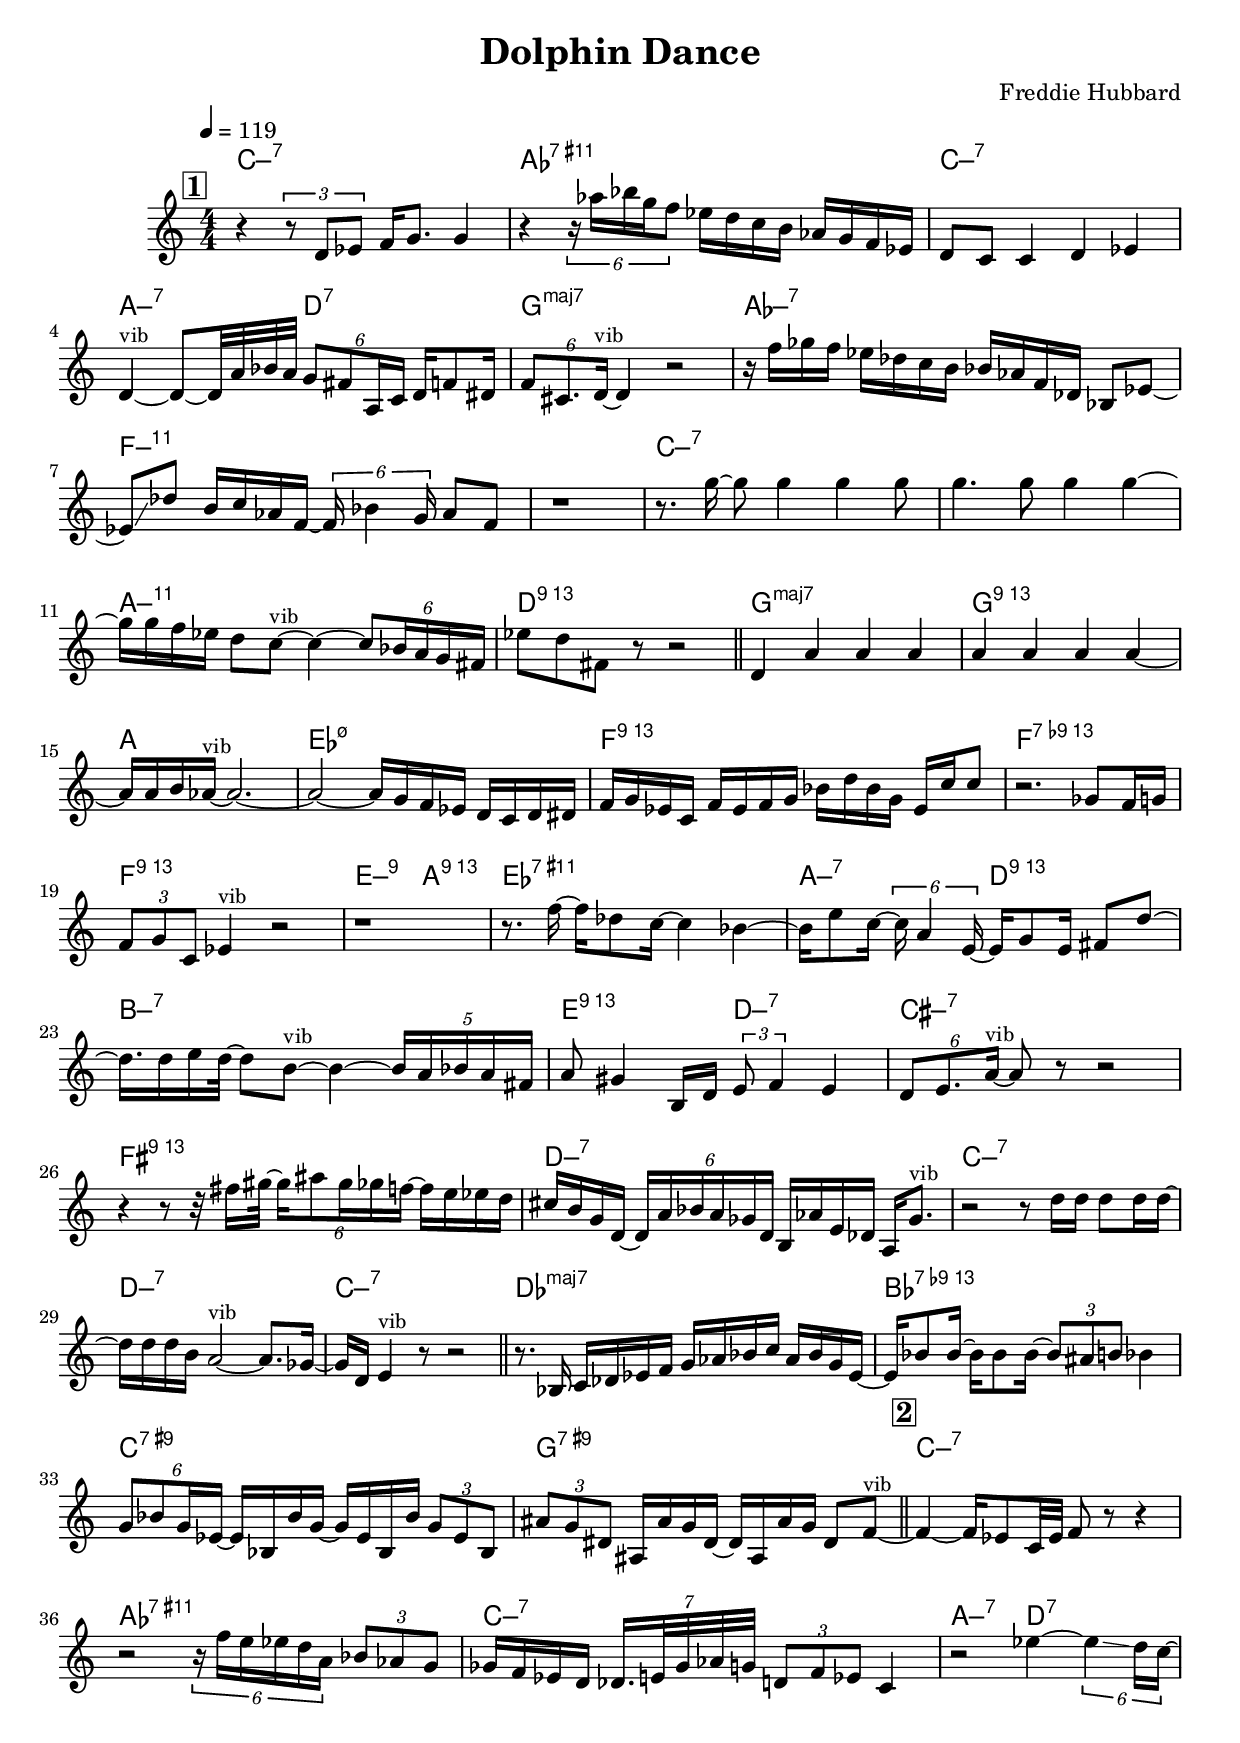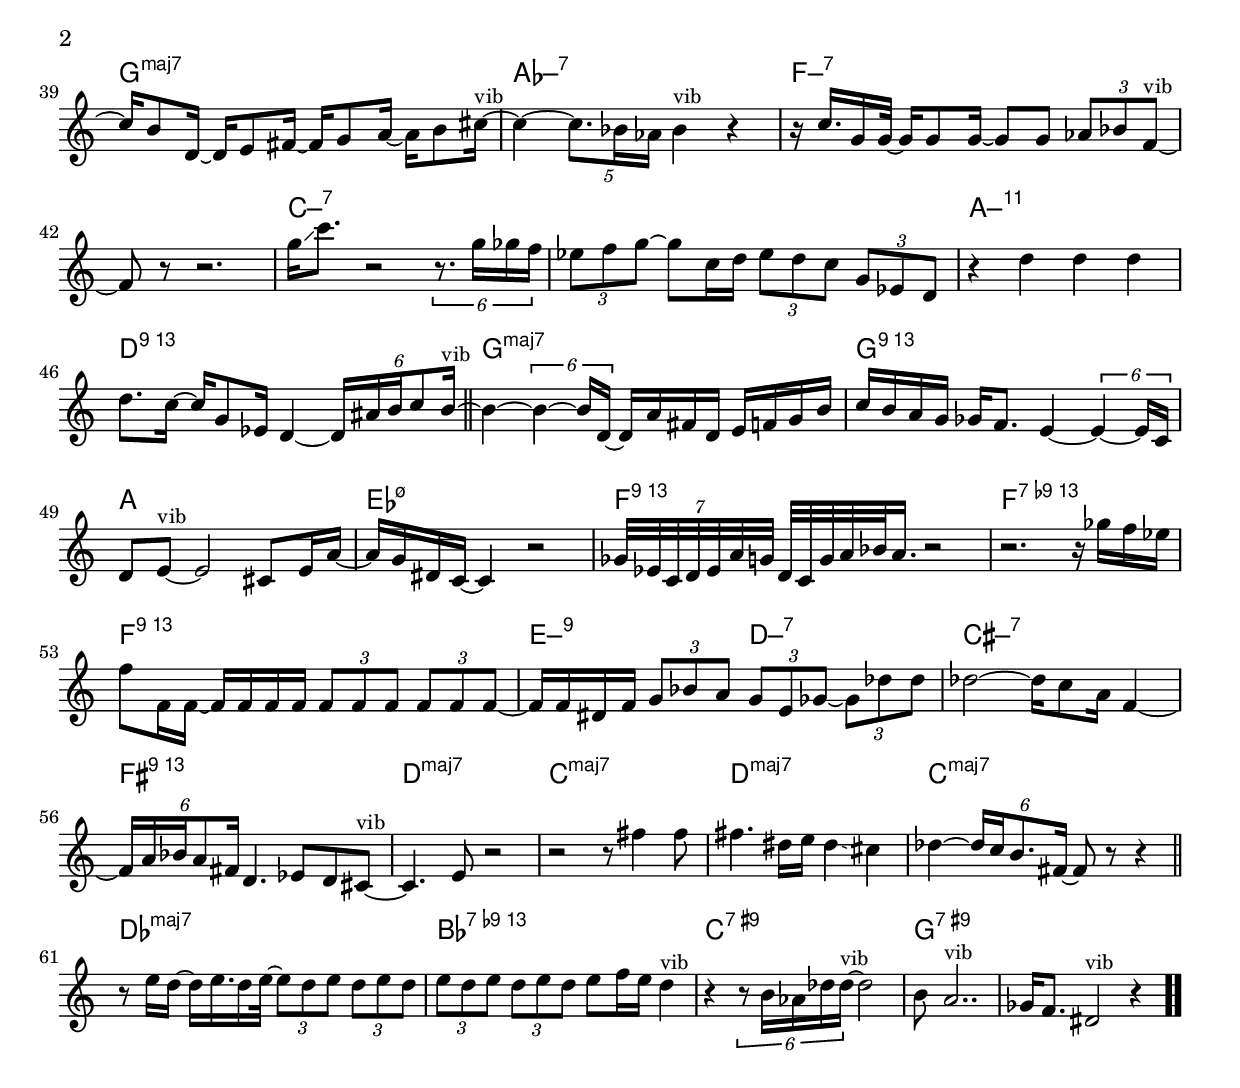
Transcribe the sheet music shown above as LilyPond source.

\version "2.13.2"

#(ly:set-option 'point-and-click #f)

\header {
  title = "Dolphin Dance"
  composer = "Freddie Hubbard"
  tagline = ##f
}
global =
{
    \override Staff.TimeSignature #'style = #'()
    \time 4/4
    \clef "treble"
    \key c \major
    \override Rest #'direction = #'0
    \override MultiMeasureRest #'staff-position = #0
}
\score
{
<<
    \transpose c' c'

    \new ChordNames { \chords {
      \set majorSevenSymbol = \markup { "maj7" }
      \set minorChordModifier = \markup { \char ##x2013 }
      
      | c1:min7 | aes1:11+.9 | c1:min7 | a2:min7 d2:7 | g1:maj | aes1:min7 | f1:min11.9 | s1 
      | c1:min7 | s1 | a1:min11.9 | d1:13.9 | g1:maj | g1:13.9 | a1 | es1:min5-7 
      | f1:13.9 | f1:13.9- | f1:13.9 | e2:min9 a2:13.9 | es1:11+.9 | a2:min7 d2:13.9 | b1:min7 | e2:13.9 d2:min7 
      | cis1:min7 | fis1:13.9 | d1:min7 | c1:min7 | d1:min7 | c1:min7 | des1:maj | bes1:13.9- 
      | c1:9+ | g1:9+ | c1:min7 | aes1:11+.9 | c1:min7 | a2:min7 d2:7 | g1:maj | aes1:min7 
      | f1:min7 | s1 | c1:min7 | s1 | a1:min11.9 | d1:13.9 | g1:maj | g1:13.9 
      | a1 | es1:min5-7 | f1:13.9 | f1:13.9- | f1:13.9 | e2:min9 d2:min7 | cis1:min7 | fis1:13.9 
      | d1:maj | c1:maj | d1:maj | c1:maj | des1:maj | bes1:13.9- | c1:9+ | g1:9+|
      }
      }

    \new Staff
    <<
    \transpose c' c'

    {
      \global
  		%\override Score.MetronomeMark #'transparent = ##t
  		%\override Score.MetronomeMark #'stencil = ##f
  		
  		\override HorizontalBracket #'direction = #UP
  		\override HorizontalBracket #'bracket-flare = #'(0 . 0)
  		
  		\override TextSpanner #'dash-fraction = #1.0
  		\override TextSpanner #'bound-details #'left #'text = \markup{ \concat{\draw-line #'(0 . -1.0) \draw-line #'(1.0 . 0) }}
  		\override TextSpanner #'bound-details #'right #'text = \markup{ \concat{ \draw-line #'(1.0 . 0) \draw-line #'(0 . -1.0) }}
          \set Score.markFormatter = #format-mark-box-numbers


      \tempo 4 = 119
      \set Score.currentBarNumber = #1
     
      \bar "||" \mark \default r4 \tuplet 3/2 {r8 d'8 es'8} f'16 g'8. g'4 
      | r4 \tuplet 6/4 {r16 aes''16 bes''16 g''16 f''8} es''16 d''16 c''16 b'16 aes'16 g'16 f'16 es'16 
      | d'8 c'8 c'4 d'4 es'4 
      | d'4~^\markup{\left-align \small vib} d'8~ d'32 a'32 bes'32 a'32 \tuplet 6/4 {g'8 fis'8 a16 c'16} d'16 f'8 dis'16 
      | \tuplet 6/4 {f'8 cis'8. d'16~^\markup{\left-align \small vib}} d'4 r2 
      | r16 f''16 ges''16 f''16 es''16 des''16 c''16 b'16 bes'16 aes'16 f'16 des'16 bes8 es'8~ 
      | es'8\glissando  des''8 b'16 c''16 aes'16 f'16~ \tuplet 6/4 {f'16 bes'4 g'16} aes'8 f'8 
      | r1 
      | r8. g''16~ g''8 g''4 g''4 g''8 
      | g''4. g''8 g''4 g''4~ 
      | g''16 g''16 f''16 es''16 d''8 c''8~^\markup{\left-align \small vib} c''4~ \tuplet 6/4 {c''8 bes'16 a'16 g'16 fis'16} 
      | es''8 d''8 fis'8 r8 r2 
      \bar "||" d'4 a'4 a'4 a'4 
      | a'4 a'4 a'4 a'4~ 
      | a'16 a'16 b'16 aes'16~^\markup{\left-align \small vib} aes'2.~ 
      | aes'2~ aes'16 g'16 f'16 es'16 d'16 c'16 d'16 dis'16 
      | f'16 g'16 es'16 c'16 f'16 es'16 f'16 g'16 bes'16 d''16 bes'16 g'16 es'16 c''16 c''8 
      | r2. ges'8 f'16 g'16 
      | \tuplet 3/2 {f'8 g'8 c'8} es'4^\markup{\left-align \small vib} r2 
      | r1 
      | r8. f''16~ f''16 des''8 c''16~ c''4 bes'4~ 
      | bes'16 e''8 c''16~ \tuplet 6/4 {c''16 a'4 e'16~} e'16 g'8 e'16 fis'8 d''8~ 
      | d''16. d''16 e''16 d''32~ d''8 b'8~^\markup{\left-align \small vib} b'4~ \tuplet 5/4 {b'16 a'16 bes'16 a'16 fis'16} 
      | a'8 gis'4 b16 d'16 \tuplet 3/2 {e'8 f'4} e'4 
      | \tuplet 6/4 {d'8 e'8. a'16~^\markup{\left-align \small vib}} a'8 r8 r2 
      | r4 r8 r32 fis''16 gis''32~ \tuplet 6/4 {gis''16 ais''8 gis''16 ges''16 f''16~} f''16 e''16 es''16 d''16 
      | cis''16 b'16 g'16 d'16~ \tuplet 6/4 {d'16 a'16 bes'16 a'16 ges'16 d'16} b16 aes'16 e'16 des'16 a16 ges'8.^\markup{\left-align \small vib} 
      | r2 r8 d''16 d''16 d''8 d''16 d''16~ 
      | d''16 d''16 d''16 b'16 a'2~^\markup{\left-align \small vib} a'8. ges'16~ 
      | ges'16 d'16 e'4^\markup{\left-align \small vib} r8 r2 
      \bar "||" r8. bes16 c'16 des'16 es'16 f'16 g'16 aes'16 bes'16 c''16 aes'16 bes'16 g'16 es'16~ 
      | es'16 bes'8 bes'16~ bes'16 bes'8 bes'16~ \tuplet 3/2 {bes'8 ais'8 b'8} bes'4 
      | \tuplet 6/4 {g'8 bes'8 g'16 es'16~} es'16 bes16 bes'16 g'16~ g'16 es'16 bes16 bes'16 \tuplet 3/2 {g'8 es'8 bes8} 
      | \tuplet 3/2 {ais'8 g'8 dis'8} ais16 ais'16 g'16 dis'16~ dis'16 ais16 ais'16 g'16 dis'8 f'8~^\markup{\left-align \small vib} 
      \bar "||" \mark \default f'4~ f'16 es'8 c'32 es'32 f'8 r8 r4 
      | r2 \tuplet 6/4 {r16 f''16 e''16 es''16 d''16 a'16} \tuplet 3/2 {bes'8 aes'8 g'8} 
      | ges'16 f'16 es'16 d'16 \tuplet 7/8 {des'16. e'32 ges'32 aes'32 g'32} \tuplet 3/2 {d'8 f'8 es'8} c'4 
      | r2 es''4~ \tuplet 6/4 {es''4\glissando  d''16 c''16~} 
      | c''16 b'8 d'16~ d'16 e'8 fis'16~ fis'16 g'8 a'16~ a'16 b'8 cis''16~^\markup{\left-align \small vib} 
      | cis''4~ \tuplet 5/4 {cis''8. bes'16 aes'16} bes'4^\markup{\left-align \small vib} r4 
      | r16 c''16. g'16 g'32~ g'16 g'8 g'16~ g'8 g'8 \tuplet 3/2 {aes'8 bes'8 f'8~^\markup{\left-align \small vib}} 
      | f'8 r8 r2. 
      | g''16\glissando  c'''8. r2 \tuplet 6/4 {r8. g''16 ges''16 f''16} 
      | \tuplet 3/2 {es''8 f''8 g''8~} g''8 c''16 d''16 \tuplet 3/2 {es''8 d''8 c''8} \tuplet 3/2 {g'8 es'8 d'8} 
      | r4 d''4 d''4 d''4 
      | d''8. c''16~ c''16 g'8 es'16 d'4~ \tuplet 6/4 {d'16 ais'16 b'16 c''8 b'16~^\markup{\left-align \small vib}} 
      \bar "||" b'4~ \tuplet 6/4 {b'4~ b'16 d'16~} d'16 a'16 fis'16 d'16 e'16 f'16 g'16 b'16 
      | c''16 b'16 a'16 g'16 ges'16 f'8. e'4~ \tuplet 6/4 {e'4~ e'16 c'16} 
      | d'8 e'8~^\markup{\left-align \small vib} e'2 cis'8 e'16 a'16~ 
      | a'16 g'16 dis'16 c'16~ c'4 r2 
      | \tuplet 7/8 {ges'32 es'32 c'32 d'32 es'32 a'32 g'32} d'32 c'32 g'32 a'32 bes'32 a'16. r2 
      | r2. r16 ges''16 f''16 es''16 
      | f''8 f'16 f'16~ f'16 f'16 f'16 f'16 \tuplet 3/2 {f'8 f'8 f'8} \tuplet 3/2 {f'8 f'8 f'8~} 
      | f'16 f'16 dis'16 f'16 \tuplet 3/2 {g'8 bes'8 a'8} \tuplet 3/2 {g'8 e'8 ges'8~} \tuplet 3/2 {ges'8 des''8 des''8} 
      | des''2~ des''16 c''8 a'16 f'4~ 
      | \tuplet 6/4 {f'16 a'16 bes'16 a'8 fis'16} d'4. es'8 d'8 cis'8~^\markup{\left-align \small vib} 
      | cis'4. e'8 r2 
      | r2 r8 fis''4 fis''8 
      | fis''4. dis''16 e''16 dis''4\glissando  cis''4 
      | des''4~ \tuplet 6/4 {des''16\glissando  c''16 b'8. fis'16~} fis'8 r8 r4 
      \bar "||" r8 e''16 d''16~ d''16 e''16. d''16 e''32~ \tuplet 3/2 {e''8 d''8 e''8} \tuplet 3/2 {d''8 e''8 d''8} 
      | \tuplet 3/2 {e''8 d''8 e''8} \tuplet 3/2 {d''8 e''8 d''8} e''8 f''16 e''16 d''4^\markup{\left-align \small vib} 
      | r4 \tuplet 6/4 {r8 b'16 aes'16 des''16 des''16~^\markup{\left-align \small vib}} des''2 
      | b'8 a'2..^\markup{\left-align \small vib} 
      | ges'16 f'8. dis'2^\markup{\left-align \small vib} r4\bar  ".."
    }
    >>
>>    
}
